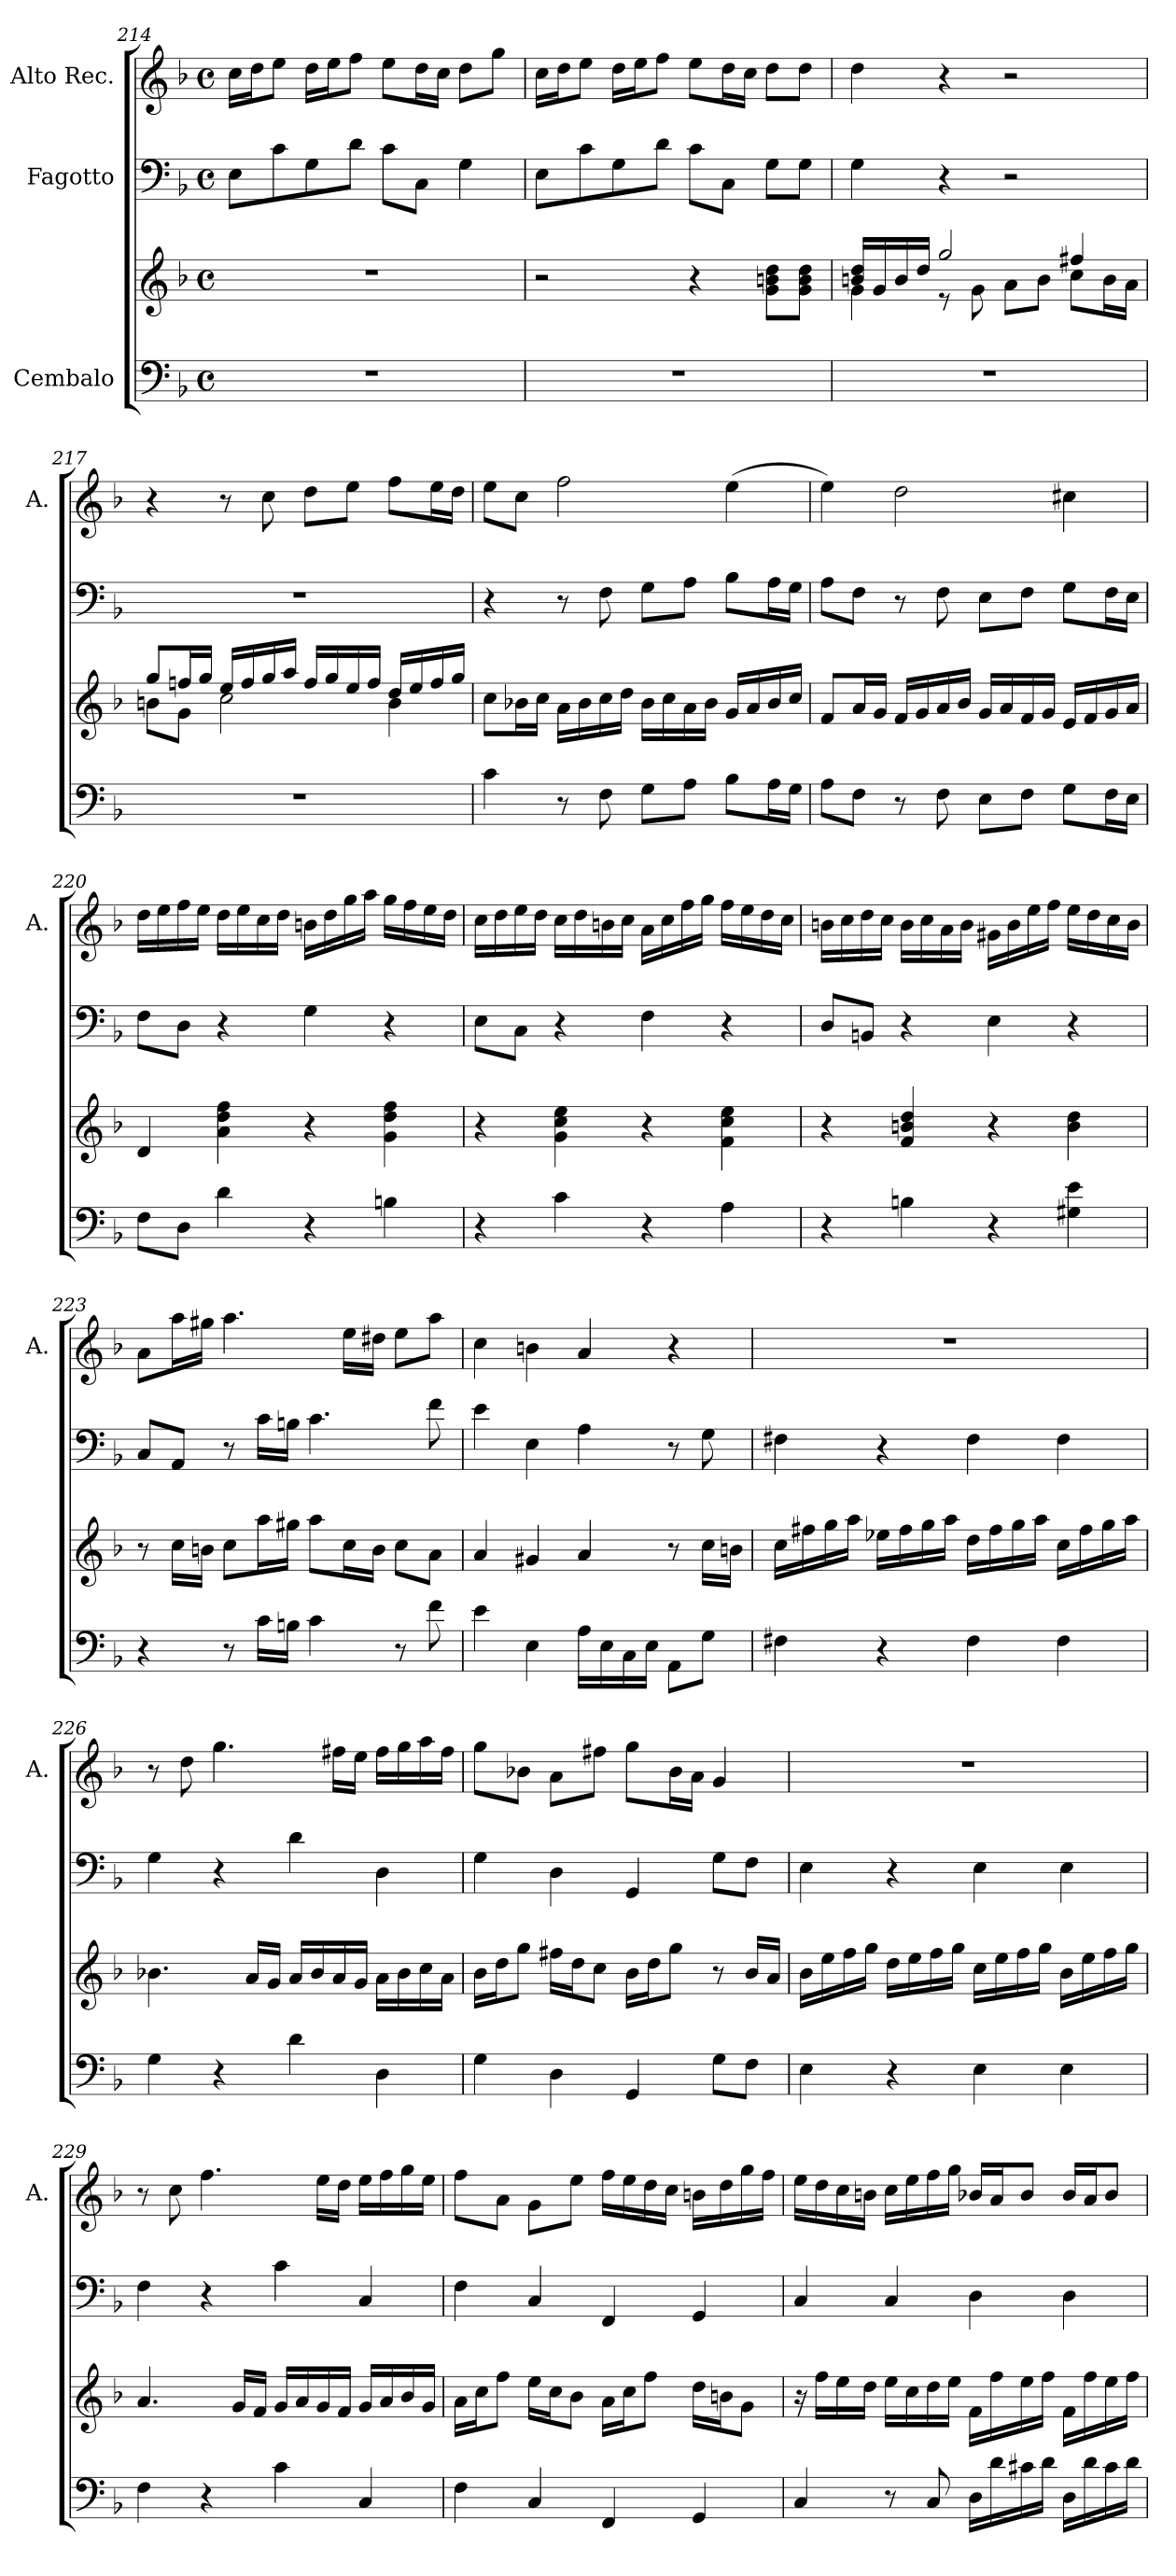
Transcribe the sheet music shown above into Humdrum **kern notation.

**kern	**kern	**kern	**kern
*part3	*part3	*part2	*part1
*staff4	*staff3	*staff2	*staff1
*I"Cembalo	*	*I"Fagotto	*I"Alto Rec.
*	*	*	*I'A.
*clefF4	*clefG2	*clefF4	*clefG2
*k[b-]	*k[b-]	*k[b-]	*k[b-]
*M4/4	*M4/4	*M4/4	*M4/4
*met(c)	*met(c)	*met(c)	*met(c)
=214	=214	=214	=214
1r	1r	8E\L	16cc\LL
.	.	.	16dd\J
.	.	8c\	8ee\J
.	.	8G\	16dd\LL
.	.	.	16ee\J
.	.	8d\J	8ff\J
.	.	8c\L	8ee\L
.	.	8C\J	16dd\L
.	.	.	16cc\JJ
.	.	4G\	8dd\L
.	.	.	8gg\J
=215	=215	=215	=215
1r	2r	8E\L	16cc\LL
.	.	.	16dd\J
.	.	8c\	8ee\J
.	.	8G\	16dd\LL
.	.	.	16ee\J
.	.	8d\J	8ff\J
.	4r	8c\L	8ee\L
.	.	8C\J	16dd\L
.	.	.	16cc\JJ
.	8g\ 8bn\ 8dd\L	8G\L	8dd\L
.	8g\ 8b\ 8dd\J	8G\J	8dd\J
=216	=216	=216	=216
*	*^	*	*
1r	16bn/ 16dd/LL	4g\	4G\	4dd\
.	16g/	.	.	.
.	16b/	.	.	.
.	16dd/JJ	.	.	.
.	2gg/	8r	4r	4r
.	.	8g\	.	.
.	.	8a\L	2r	2r
.	.	8b\J	.	.
.	4ff#X/	8cc\L	.	.
.	.	16b\L	.	.
.	.	16a\JJ	.	.
!!LO:LB:g=z
=217	=217	=217	=217	=217
1r	8gg/L	8bn\L	1r	4r
.	16ffn/L	8g\J	.	.
.	16gg/JJ	.	.	.
.	16ee/LL	2cc\	.	8r
.	16ff/	.	.	.
.	16gg/	.	.	8cc\
.	16aa/JJ	.	.	.
.	16ff/LL	.	.	8dd\L
.	16gg/	.	.	.
.	16ee/	.	.	8ee\J
.	16ff/JJ	.	.	.
.	16dd/LL	4b\	.	8ff\L
.	16ee/	.	.	.
.	16ff/	.	.	16ee\L
.	16gg/JJ	.	.	16dd\JJ
*	*v	*v	*	*
=218	=218	=218	=218
4c\	8cc\L	4r	8ee\L
.	16b-X\L	.	8cc\J
.	16cc\JJ	.	.
8r	16a\LL	8r	2ff\
.	16b-\	.	.
8F\	16cc\	8F\	.
.	16dd\JJ	.	.
8G\L	16b-\LL	8G\L	.
.	16cc\	.	.
8A\J	16a\	8A\J	.
.	16b-\JJ	.	.
8B-\L	16g/LL	8B-\L	(4ee\
.	16a/	.	.
16A\L	16b-/	16A\L	.
16G\JJ	16cc/JJ	16G\JJ	.
=219	=219	=219	=219
8A\L	8f/L	8A\L	4ee\)
8F\J	16a/L	8F\J	.
.	16g/JJ	.	.
8r	16f/LL	8r	2dd\
.	16g/	.	.
8F\	16a/	8F\	.
.	16b-/JJ	.	.
8E\L	16g/LL	8E\L	.
.	16a/	.	.
8F\J	16f/	8F\J	.
.	16g/JJ	.	.
8G\L	16e/LL	8G\L	4cc#X\
.	16f/	.	.
16F\L	16g/	16F\L	.
16E\JJ	16a/JJ	16E\JJ	.
!!LO:PB:g=z
=220	=220	=220	=220
8F\L	4d/	8F\L	16dd\LL
.	.	.	16ee\
8D\J	.	8D\J	16ff\
.	.	.	16ee\JJ
4d\	4a\ 4dd\ 4ff\	4r	16dd\LL
.	.	.	16ee\
.	.	.	16cc\
.	.	.	16dd\JJ
4r	4r	4G\	16bn\LL
.	.	.	16dd\
.	.	.	16gg\
.	.	.	16aa\JJ
4Bn\	4g\ 4dd\ 4ff\	4r	16gg\LL
.	.	.	16ff\
.	.	.	16ee\
.	.	.	16dd\JJ
=221	=221	=221	=221
4r	4r	8E\L	16cc\LL
.	.	.	16dd\
.	.	8C\J	16ee\
.	.	.	16dd\JJ
4c\	4g\ 4cc\ 4ee\	4r	16cc\LL
.	.	.	16dd\
.	.	.	16bn\
.	.	.	16cc\JJ
4r	4r	4F\	16a\LL
.	.	.	16cc\
.	.	.	16ff\
.	.	.	16gg\JJ
4A\	4f\ 4cc\ 4ee\	4r	16ff\LL
.	.	.	16ee\
.	.	.	16dd\
.	.	.	16cc\JJ
=222	=222	=222	=222
4r	4r	8D/L	16bn\LL
.	.	.	16cc\
.	.	8BBn/J	16dd\
.	.	.	16cc\JJ
4Bn\	4f/ 4bn/ 4dd/	4r	16b\LL
.	.	.	16cc\
.	.	.	16a\
.	.	.	16b\JJ
4r	4r	4E\	16g#X\LL
.	.	.	16b\
.	.	.	16ee\
.	.	.	16ff\JJ
4G#X\ 4e\	4b\ 4dd\	4r	16ee\LL
.	.	.	16dd\
.	.	.	16cc\
.	.	.	16b\JJ
!!LO:LB:g=z
=223	=223	=223	=223
4r	8r	8C/L	8a\L
.	16cc\LL	8AA/J	16aa\L
.	16bn\JJ	.	16gg#X\JJ
8r	8cc\L	8r	4.aa\
16c\LL	16aa\L	16c\LL	.
16Bn\JJ	16gg#X\JJ	16Bn\JJ	.
4c\	8aa\L	4.c\	.
.	16cc\L	.	16ee\LL
.	16b\JJ	.	16dd#X\JJ
8r	8cc\L	.	8ee\L
8f\	8a\J	8f\	8aa\J
=224	=224	=224	=224
4e\	4a/	4e\	4cc\
4E\	4g#X/	4E\	4bn\
16A\LL	4a/	4A\	4a/
16E\	.	.	.
16C\	.	.	.
16E\JJ	.	.	.
8AA\L	8r	8r	4r
8G\J	16cc\LL	8G\	.
.	16bn\JJ	.	.
=225	=225	=225	=225
4F#X\	16cc\LL	4F#X\	1r
.	16ff#X\	.	.
.	16gg\	.	.
.	16aa\JJ	.	.
4r	16ee-X\LL	4r	.
.	16ff#\	.	.
.	16gg\	.	.
.	16aa\JJ	.	.
4F#\	16dd\LL	4F#\	.
.	16ff#\	.	.
.	16gg\	.	.
.	16aa\JJ	.	.
4F#\	16cc\LL	4F#\	.
.	16ff#\	.	.
.	16gg\	.	.
.	16aa\JJ	.	.
=226	=226	=226	=226
4G\	4.b-X\	4G\	8r
.	.	.	8dd\
4r	.	4r	4.gg\
.	16a/LL	.	.
.	16g/JJ	.	.
4d\	16a/LL	4d\	.
.	16b-/	.	.
.	16a/	.	16ff#X\LL
.	16g/JJ	.	16ee\JJ
4D\	16a\LL	4D\	16ff#\LL
.	16b-\	.	16gg\
.	16cc\	.	16aa\
.	16a\JJ	.	16ff#\JJ
!!LO:LB:g=z
=227	=227	=227	=227
4G\	16b-\LL	4G\	8gg\L
.	16dd\J	.	.
.	8gg\J	.	8b-X\J
4D\	16ff#X\LL	4D\	8a\L
.	16dd\J	.	.
.	8cc\J	.	8ff#X\J
4GG/	16b-\LL	4GG/	8gg\L
.	16dd\J	.	.
.	8gg\J	.	16b-\L
.	.	.	16a\JJ
8G\L	8r	8G\L	4g/
8F\J	16b-/LL	8F\J	.
.	16a/JJ	.	.
=228	=228	=228	=228
4E\	16b-\LL	4E\	1r
.	16ee\	.	.
.	16ff\	.	.
.	16gg\JJ	.	.
4r	16dd\LL	4r	.
.	16ee\	.	.
.	16ff\	.	.
.	16gg\JJ	.	.
4E\	16cc\LL	4E\	.
.	16ee\	.	.
.	16ff\	.	.
.	16gg\JJ	.	.
4E\	16b-\LL	4E\	.
.	16ee\	.	.
.	16ff\	.	.
.	16gg\JJ	.	.
=229	=229	=229	=229
4F\	4.a/	4F\	8r
.	.	.	8cc\
4r	.	4r	4.ff\
.	16g/LL	.	.
.	16f/JJ	.	.
4c\	16g/LL	4c\	.
.	16a/	.	.
.	16g/	.	16ee\LL
.	16f/JJ	.	16dd\JJ
4C/	16g/LL	4C/	16ee\LL
.	16a/	.	16ff\
.	16b-/	.	16gg\
.	16g/JJ	.	16ee\JJ
=230	=230	=230	=230
4F\	16a\LL	4F\	8ff\L
.	16cc\J	.	.
.	8ff\J	.	8a\J
4C/	16ee\LL	4C/	8g\L
.	16cc\J	.	.
.	8b-\J	.	8ee\J
4FF/	16a\LL	4FF/	16ff\LL
.	16cc\J	.	16ee\
.	8ff\J	.	16dd\
.	.	.	16cc\JJ
4GG/	16dd\LL	4GG/	16bn\LL
.	16bn\J	.	16dd\
.	8g\J	.	16gg\
.	.	.	16ff\JJ
!!LO:LB:g=z
=231	=231	=231	=231
4C/	16r	4C/	16ee\LL
.	16ff\LL	.	16dd\
.	16ee\	.	16cc\
.	16dd\JJ	.	16bn\JJ
8r	16ee\LL	4C/	16cc\LL
.	16cc\	.	16ee\
8C/	16dd\	.	16ff\
.	16ee\JJ	.	16gg\JJ
16D\LL	16f\LL	4D\	16b-X/LL
16d\	16ff\	.	16a/J
16c#X\	16ee\	.	8b-/J
16d\JJ	16ff\JJ	.	.
16D\LL	16f\LL	4D\	16b-/LL
16d\	16ff\	.	16a/J
16c#\	16ee\	.	8b-/J
16d\JJ	16ff\JJ	.	.
=	=	=	=
*-	*-	*-	*-
